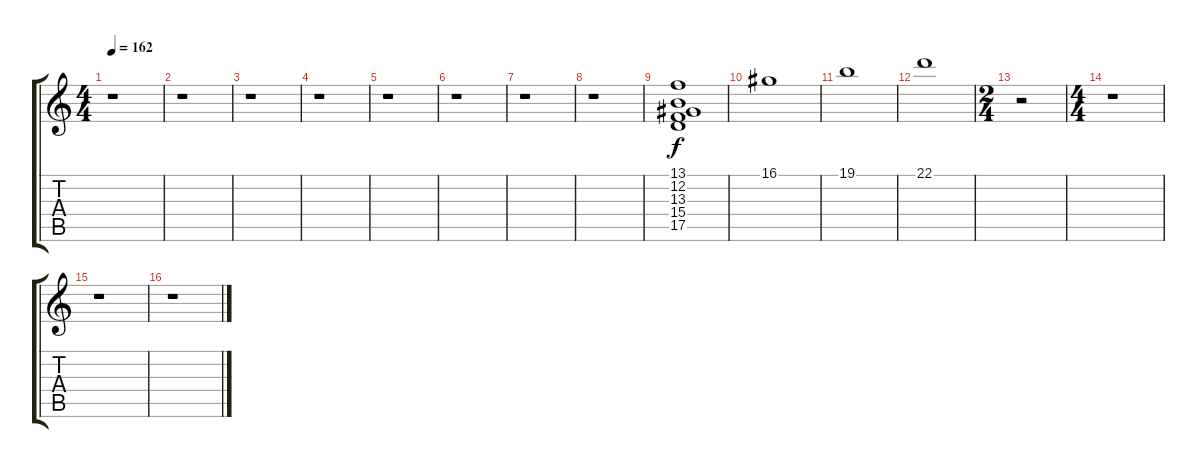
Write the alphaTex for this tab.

\track "" {instrument churchorgan}
\staff {score tabs}
\tuning (E4 B3 G3 D3 A2 E2) {hide}
\ts (4 4)
\tempo 162
\clef g2
\ks c
r.1{dy f} |
r.1 |
r.1 |
r.1 |
r.1 |
r.1 |
r.1 |
r.1 |
(13.1 12.2 13.3 15.4 17.5).1 |
16.1.1 |
19.1.1 |
22.1.1 |
\ts (2 4)
r.2 |
\ts (4 4)
r.1 |
r.1 |
r.1
